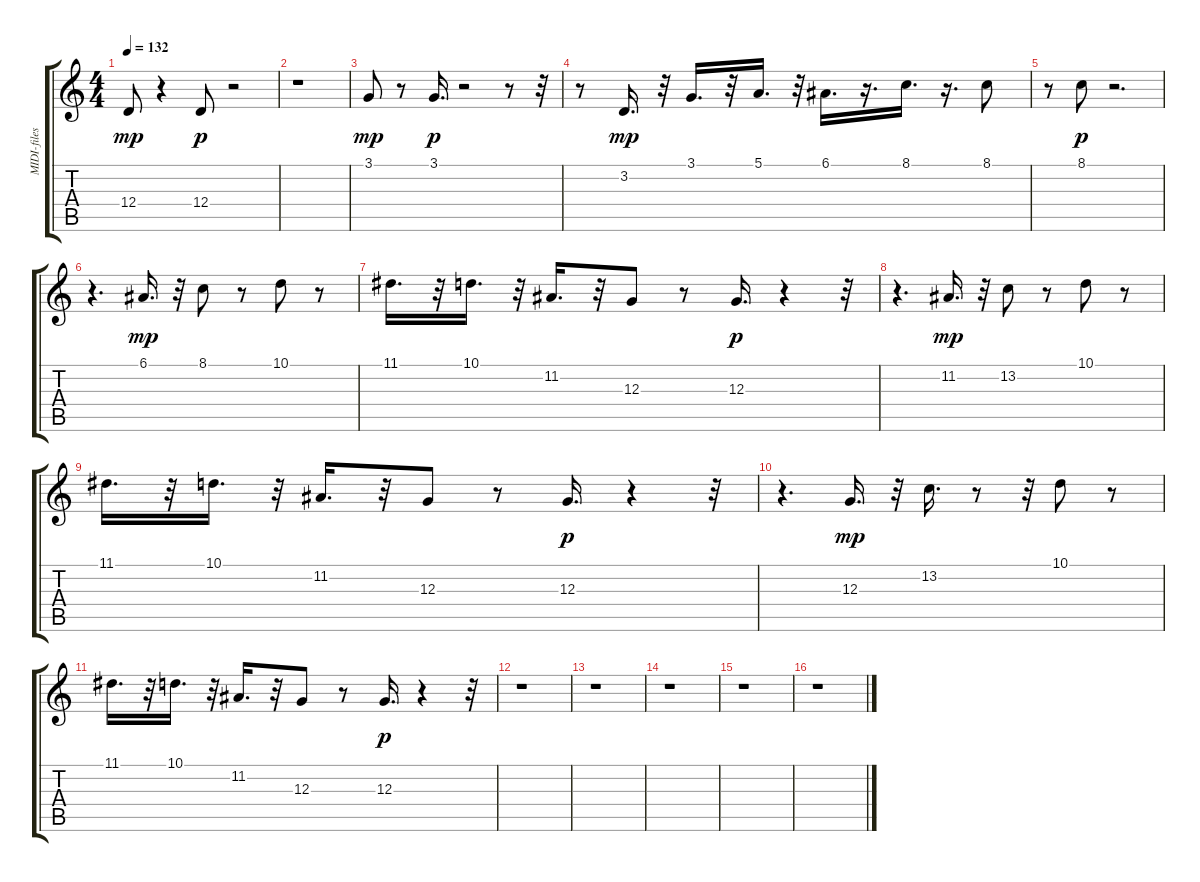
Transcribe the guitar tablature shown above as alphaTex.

\track ("MIDI-files" "MIDI-files") {instrument synthbrass2}
\staff {score tabs}
\tuning (E4 B3 G3 D3 A2 E2) {hide}
\ts (4 4)
\tempo 132
\clef g2
\ks c
12.4.8{dy mp} r.4 12.4.8{dy p} r.2 |
r.1 |
3.1.8{dy mp} r.8 3.1.16{d dy p} r.2 r.8 r.32 |
r.8 3.2.16{d dy mp} r.32 3.1.16{d} r.32 5.1.16{d} r.32 6.1.16{d} r.16{d} 8.1.16{d} r.16{d} 8.1.8 |
r.8 8.1.8{dy p} r.2{d} |
r.4{d} 6.1.16{d dy mp} r.32 8.1.8 r.8 10.1.8 r.8 |
11.1.16{d} r.32 10.1.16{d} r.32 11.2.16{d} r.32 12.3.8 r.8 12.3.16{d dy p} r.4 r.32 |
r.4{d} 11.2.16{d dy mp} r.32 13.2.8 r.8 10.1.8 r.8 |
11.1.16{d} r.32 10.1.16{d} r.32 11.2.16{d} r.32 12.3.8 r.8 12.3.16{d dy p} r.4 r.32 |
r.4{d} 12.3.16{d dy mp} r.32 13.2.16{d} r.8 r.32 10.1.8 r.8 |
11.1.16{d} r.32 10.1.16{d} r.32 11.2.16{d} r.32 12.3.8 r.8 12.3.16{d dy p} r.4 r.32 |
r.1 |
r.1 |
r.1 |
r.1 |
r.1
